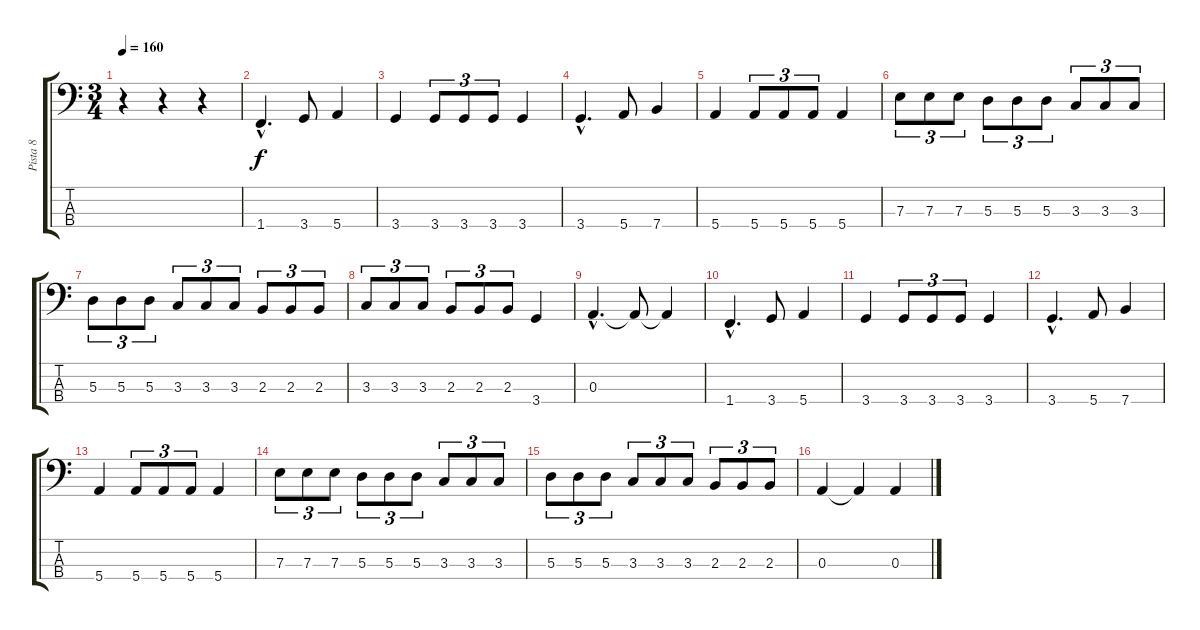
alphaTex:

\track ("Pista 8" "Pista 8") {instrument electricbassfinger}
\staff {score tabs}
\tuning (G2 D2 A1 E1) {hide}
\ts (3 4)
\tempo 160
\clef f4
\ks c
r.4{dy f instrument electricbassfinger} r.4 r.4 |
1.4{hac}.4{d} 3.4.8 5.4.4 |
3.4.4 3.4.8{tu (3 2)} 3.4.8{tu (3 2)} 3.4.8{tu (3 2)} 3.4.4 |
3.4{hac}.4{d} 5.4.8 7.4.4 |
5.4.4 5.4.8{tu (3 2)} 5.4.8{tu (3 2)} 5.4.8{tu (3 2)} 5.4.4 |
7.3.8{tu (3 2)} 7.3.8{tu (3 2)} 7.3.8{tu (3 2)} 5.3.8{tu (3 2)} 5.3.8{tu (3 2)} 5.3.8{tu (3 2)} 3.3.8{tu (3 2)} 3.3.8{tu (3 2)} 3.3.8{tu (3 2)} |
5.3.8{tu (3 2)} 5.3.8{tu (3 2)} 5.3.8{tu (3 2)} 3.3.8{tu (3 2)} 3.3.8{tu (3 2)} 3.3.8{tu (3 2)} 2.3.8{tu (3 2)} 2.3.8{tu (3 2)} 2.3.8{tu (3 2)} |
3.3.8{tu (3 2)} 3.3.8{tu (3 2)} 3.3.8{tu (3 2)} 2.3.8{tu (3 2)} 2.3.8{tu (3 2)} 2.3.8{tu (3 2)} 3.4.4 |
0.3{hac}.4{d} 0.3{t}.8 0.3{t}.4 |
1.4{hac}.4{d} 3.4.8 5.4.4 |
3.4.4 3.4.8{tu (3 2)} 3.4.8{tu (3 2)} 3.4.8{tu (3 2)} 3.4.4 |
3.4{hac}.4{d} 5.4.8 7.4.4 |
5.4.4 5.4.8{tu (3 2)} 5.4.8{tu (3 2)} 5.4.8{tu (3 2)} 5.4.4 |
7.3.8{tu (3 2)} 7.3.8{tu (3 2)} 7.3.8{tu (3 2)} 5.3.8{tu (3 2)} 5.3.8{tu (3 2)} 5.3.8{tu (3 2)} 3.3.8{tu (3 2)} 3.3.8{tu (3 2)} 3.3.8{tu (3 2)} |
5.3.8{tu (3 2)} 5.3.8{tu (3 2)} 5.3.8{tu (3 2)} 3.3.8{tu (3 2)} 3.3.8{tu (3 2)} 3.3.8{tu (3 2)} 2.3.8{tu (3 2)} 2.3.8{tu (3 2)} 2.3.8{tu (3 2)} |
0.3.4 0.3{t}.4 0.3.4
